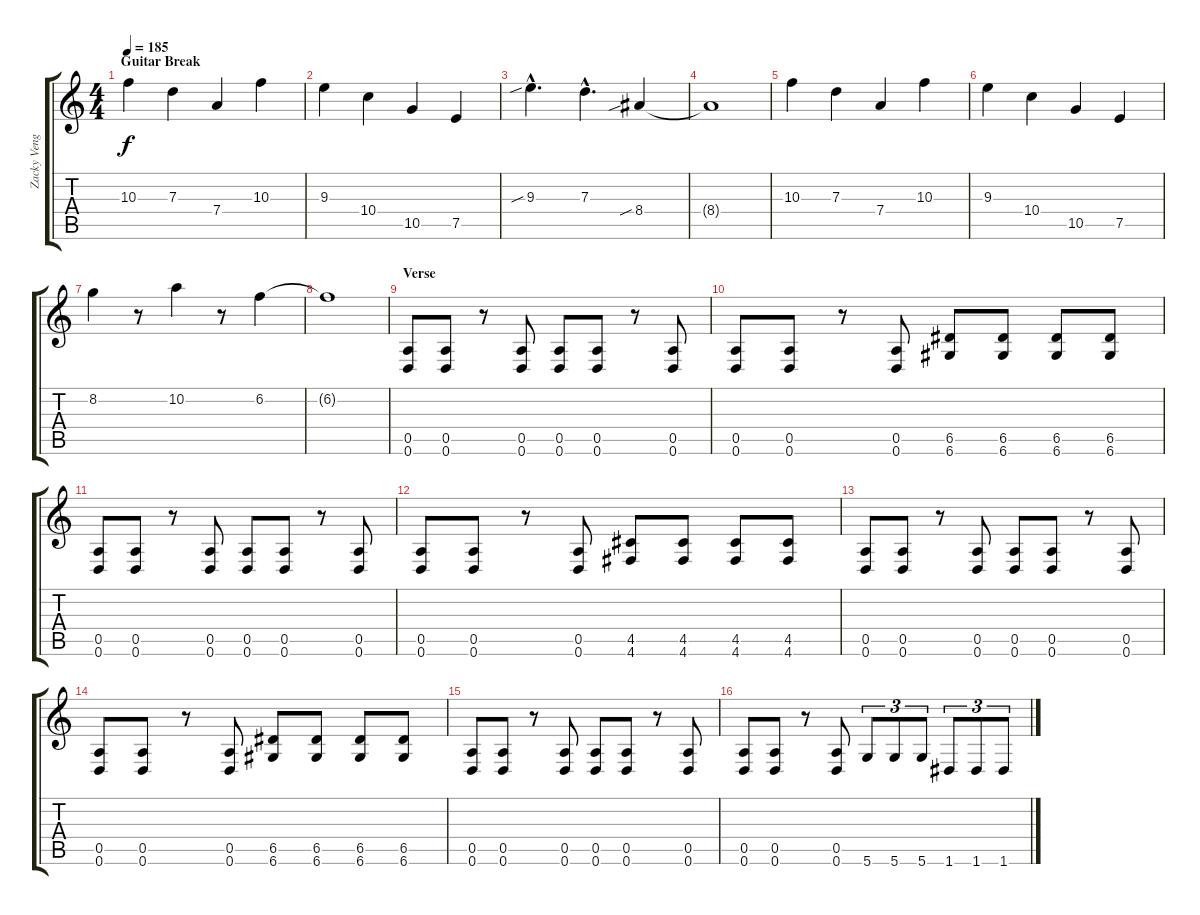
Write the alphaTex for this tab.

\track ("Zacky Vengeance" "Zacky Veng") {instrument distortionguitar}
\staff {score tabs}
\tuning (E4 B3 G3 D3 A2 D2) {hide}
\ts (4 4)
\section ("" "Guitar Break")
\tempo 185
\clef g2
\ks c
10.3.4{dy f} 7.3.4 7.4.4 10.3.4 |
9.3.4 10.4.4 10.5.4 7.5.4 |
9.3{sib hac}.4{d} 7.3{hac}.4{d} 8.4{sib}.4 |
8.4{t}.1 |
10.3.4 7.3.4 7.4.4 10.3.4 |
9.3.4 10.4.4 10.5.4 7.5.4 |
8.2.4 r.8 10.2.4 r.8 6.2.4 |
6.2{t}.1 |
\section ("" "Verse")
(0.5 0.6).8 (0.5 0.6).8 r.8 (0.5 0.6).8 (0.5 0.6).8 (0.5 0.6).8 r.8 (0.5 0.6).8 |
(0.5 0.6).8 (0.5 0.6).8 r.8 (0.5 0.6).8 (6.5 6.6).8 (6.5 6.6).8 (6.5 6.6).8 (6.5 6.6).8 |
(0.5 0.6).8 (0.5 0.6).8 r.8 (0.5 0.6).8 (0.5 0.6).8 (0.5 0.6).8 r.8 (0.5 0.6).8 |
(0.5 0.6).8 (0.5 0.6).8 r.8 (0.5 0.6).8 (4.5 4.6).8 (4.5 4.6).8 (4.5 4.6).8 (4.5 4.6).8 |
(0.5 0.6).8 (0.5 0.6).8 r.8 (0.5 0.6).8 (0.5 0.6).8 (0.5 0.6).8 r.8 (0.5 0.6).8 |
(0.5 0.6).8 (0.5 0.6).8 r.8 (0.5 0.6).8 (6.5 6.6).8 (6.5 6.6).8 (6.5 6.6).8 (6.5 6.6).8 |
(0.5 0.6).8 (0.5 0.6).8 r.8 (0.5 0.6).8 (0.5 0.6).8 (0.5 0.6).8 r.8 (0.5 0.6).8 |
(0.5 0.6).8 (0.5 0.6).8 r.8 (0.5 0.6).8 5.6.8{tu (3 2)} 5.6.8{tu (3 2)} 5.6.8{tu (3 2)} 1.6.8{tu (3 2)} 1.6.8{tu (3 2)} 1.6.8{tu (3 2)}
